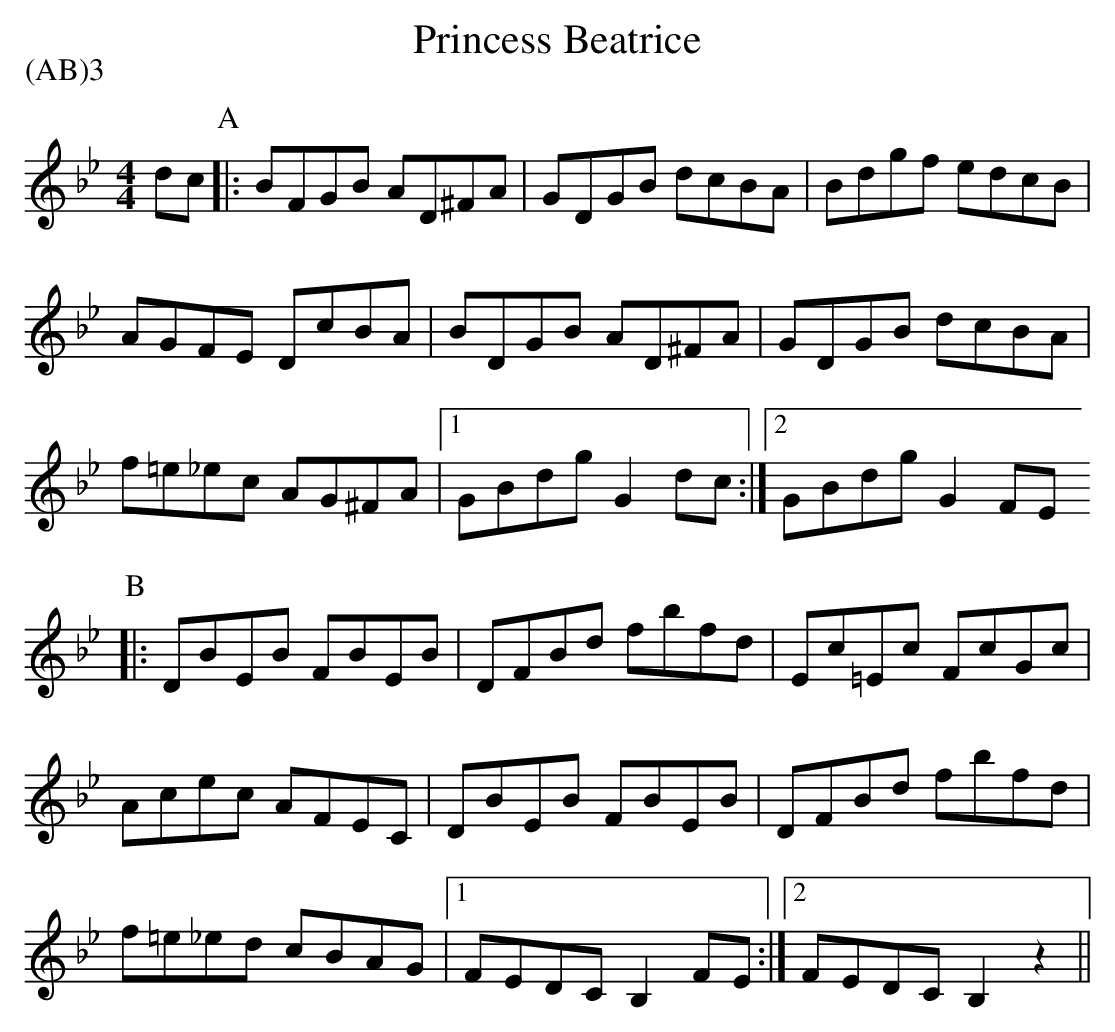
X:1
T:Princess Beatrice
M:4/4
L:1/8
P:(AB)3
K:Bb
 dc  \
P:A
|:  BFGB  AD^FA    | GDGB  dcBA       |  Bdgf edcB      |
    AGFE DcBA      | BDGB  AD^FA      |  GDGB dcBA      |
    f=e_ec  AG^FA  |1  GBdg G2 dc    :|2  GBdg G2 FE
P:B
|:  DBEB FBEB      | DFBd fbfd        | Ec=Ec FcGc      |
    Acec  AFEC     | DBEB FBEB        | DFBd fbfd       |
    f=e_ed cBAG    |1  FEDC  B,2  FE :|2   FEDC  B,2 z2 ||
